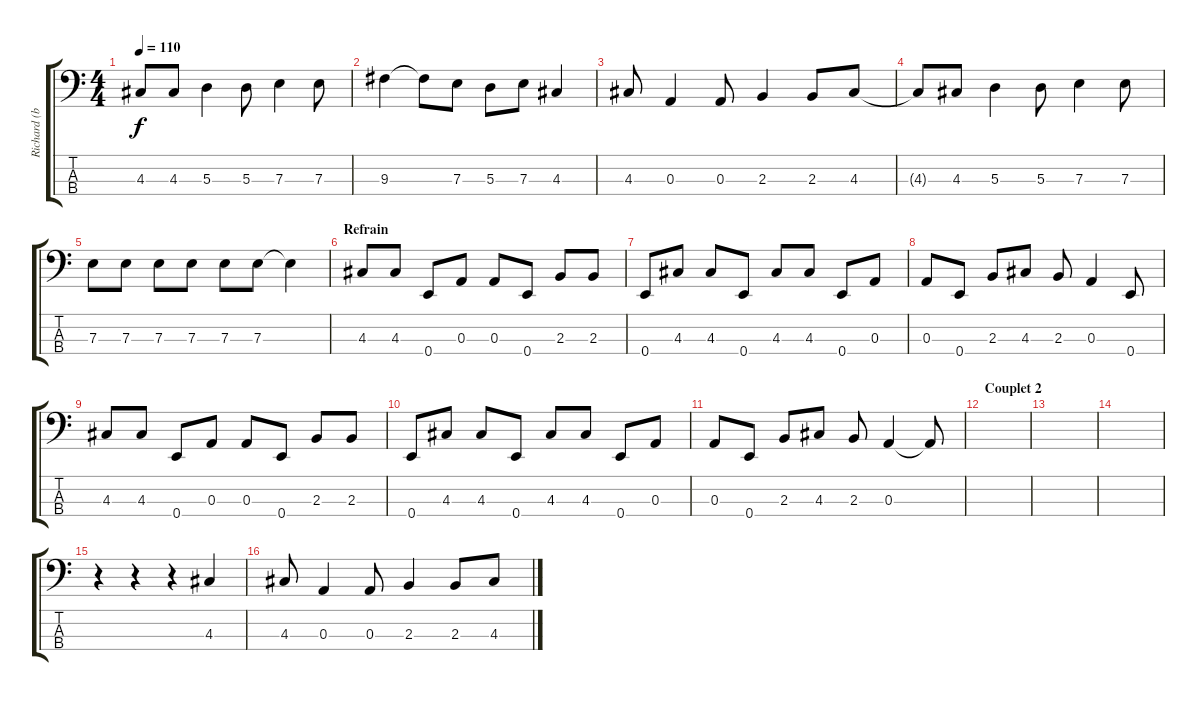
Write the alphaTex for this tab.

\track ("Richard (basse)" "Richard (b") {instrument electricbasspick}
\staff {score tabs}
\tuning (G2 D2 A1 E1) {hide}
\ts (4 4)
\tempo 110
\clef f4
\ks c
4.3{t}.8{dy f} 4.3.8 5.3.4 5.3.8 7.3.4 7.3.8 |
9.3.4 9.3{t}.8 7.3.8 5.3.8 7.3.8 4.3.4 |
4.3.8 0.3.4 0.3.8 2.3.4 2.3.8 4.3.8 |
4.3{t}.8 4.3.8 5.3.4 5.3.8 7.3.4 7.3.8 |
7.3.8 7.3.8 7.3.8 7.3.8 7.3.8 7.3.8 7.3{t}.4 |
\section ("" "Refrain")
4.3.8 4.3.8 0.4.8 0.3.8 0.3.8 0.4.8 2.3.8 2.3.8 |
0.4.8 4.3.8 4.3.8 0.4.8 4.3.8 4.3.8 0.4.8 0.3.8 |
0.3.8 0.4.8 2.3.8 4.3.8 2.3.8 0.3.4 0.4.8 |
4.3.8 4.3.8 0.4.8 0.3.8 0.3.8 0.4.8 2.3.8 2.3.8 |
0.4.8 4.3.8 4.3.8 0.4.8 4.3.8 4.3.8 0.4.8 0.3.8 |
0.3.8 0.4.8 2.3.8 4.3.8 2.3.8 0.3.4 0.3{t}.8 |
\section ("" "Couplet 2")
|
|
|
r.4 r.4 r.4 4.3.4 |
4.3.8 0.3.4 0.3.8 2.3.4 2.3.8 4.3.8
